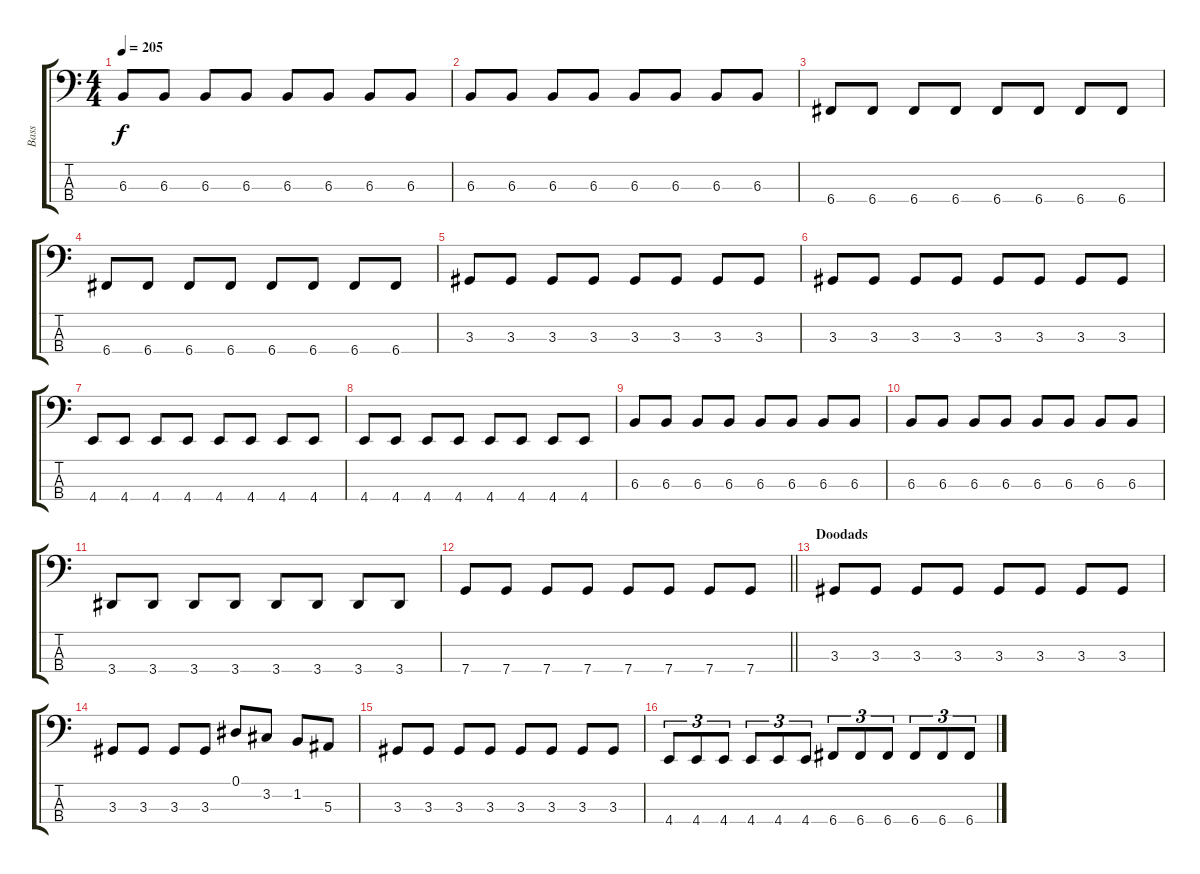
\track ("Bass" "Bass") {instrument electricbasspick}
\staff {score tabs}
\tuning (Eb2 Bb1 F1 C1) {hide}
\ts (4 4)
\tempo 205
\clef f4
\ks c
6.3.8{dy f} 6.3.8 6.3.8 6.3.8 6.3.8 6.3.8 6.3.8 6.3.8 |
6.3.8 6.3.8 6.3.8 6.3.8 6.3.8 6.3.8 6.3.8 6.3.8 |
6.4.8 6.4.8 6.4.8 6.4.8 6.4.8 6.4.8 6.4.8 6.4.8 |
6.4.8 6.4.8 6.4.8 6.4.8 6.4.8 6.4.8 6.4.8 6.4.8 |
3.3.8 3.3.8 3.3.8 3.3.8 3.3.8 3.3.8 3.3.8 3.3.8 |
3.3.8 3.3.8 3.3.8 3.3.8 3.3.8 3.3.8 3.3.8 3.3.8 |
4.4.8 4.4.8 4.4.8 4.4.8 4.4.8 4.4.8 4.4.8 4.4.8 |
4.4.8 4.4.8 4.4.8 4.4.8 4.4.8 4.4.8 4.4.8 4.4.8 |
6.3.8 6.3.8 6.3.8 6.3.8 6.3.8 6.3.8 6.3.8 6.3.8 |
6.3.8 6.3.8 6.3.8 6.3.8 6.3.8 6.3.8 6.3.8 6.3.8 |
3.4.8 3.4.8 3.4.8 3.4.8 3.4.8 3.4.8 3.4.8 3.4.8 |
\barLineRight lightlight
7.4.8 7.4.8 7.4.8 7.4.8 7.4.8 7.4.8 7.4.8 7.4.8 |
\section ("" "Doodads")
3.3.8 3.3.8 3.3.8 3.3.8 3.3.8 3.3.8 3.3.8 3.3.8 |
3.3.8 3.3.8 3.3.8 3.3.8 0.1.8 3.2.8 1.2.8 5.3.8 |
3.3.8 3.3.8 3.3.8 3.3.8 3.3.8 3.3.8 3.3.8 3.3.8 |
4.4.8{tu (3 2)} 4.4.8{tu (3 2)} 4.4.8{tu (3 2)} 4.4.8{tu (3 2)} 4.4.8{tu (3 2)} 4.4.8{tu (3 2)} 6.4.8{tu (3 2)} 6.4.8{tu (3 2)} 6.4.8{tu (3 2)} 6.4.8{tu (3 2)} 6.4.8{tu (3 2)} 6.4.8{tu (3 2)}
